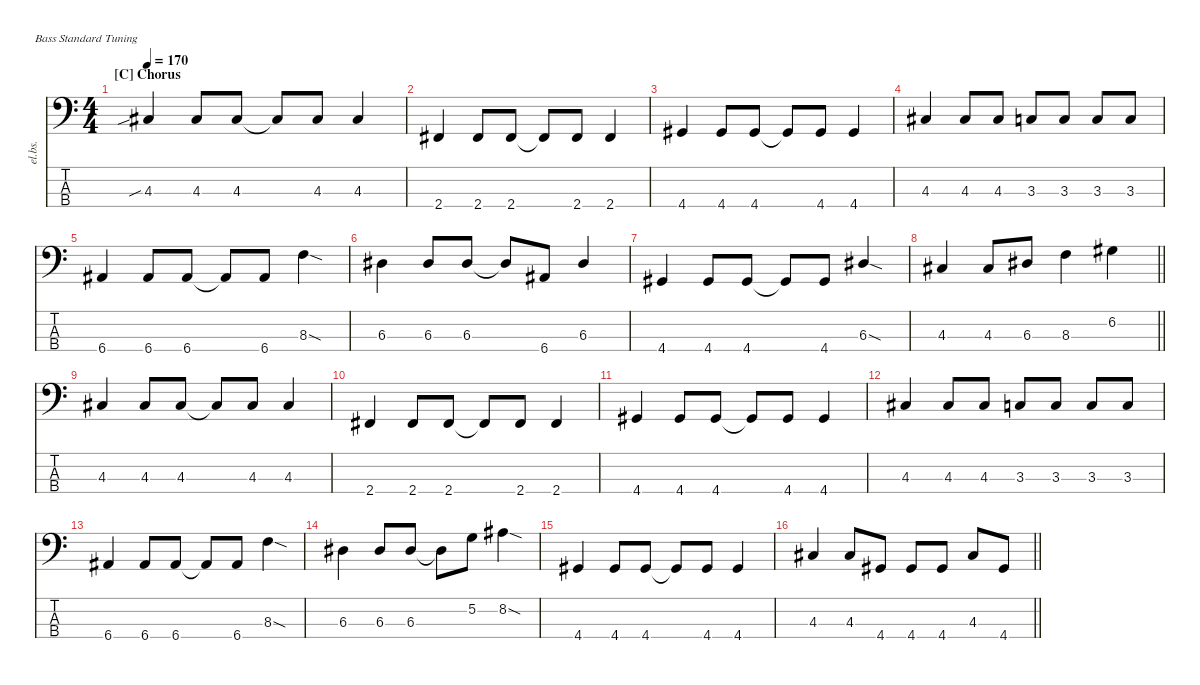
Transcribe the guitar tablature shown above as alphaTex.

\defaultSystemsLayout 4
\hideDynamics
\bracketExtendMode nobrackets
\track ("Electric Bass" "el.bs.") {mute instrument electricbassfinger}
\staff {score tabs}
\tuning (G2 D2 A1 E1)
\ts (4 4)
\section ("C" "Chorus")
\tempo 170
\clef f4
\ks c
4.3{sib acc #}.4{dy mf beam Up} 4.3{acc #}.8{beam Up} 4.3{acc #}.8{beam Up} 4.3{t acc #}.8{beam Up} 4.3{acc #}.8{beam Up} 4.3{acc #}.4{beam Up} |
2.4{acc #}.4{beam Up} 2.4{acc #}.8{beam Up} 2.4{acc #}.8{beam Up} 2.4{t acc #}.8{beam Up} 2.4{acc #}.8{beam Up} 2.4{acc #}.4{beam Up} |
4.4{acc #}.4{beam Up} 4.4{acc #}.8{beam Up} 4.4{acc #}.8{beam Up} 4.4{t acc #}.8{beam Up} 4.4{acc #}.8{beam Up} 4.4{acc #}.4{beam Up} |
4.3{acc #}.4{beam Up} 4.3{acc #}.8{beam Up} 4.3{acc #}.8{beam Up} 3.3.8{beam Up} 3.3.8{beam Up} 3.3.8{beam Up} 3.3.8{beam Up} |
6.4{acc #}.4{beam Up} 6.4{acc #}.8{beam Up} 6.4{acc #}.8{beam Up} 6.4{t acc #}.8{beam Up} 6.4{acc #}.8{beam Up} 8.3{sod}.4{beam Down} |
6.3{acc #}.4{beam Down} 6.3{acc #}.8{beam Up} 6.3{acc #}.8{beam Up} 6.3{t acc #}.8{beam Up} 6.4{acc #}.8{beam Up} 6.3{acc #}.4{beam Up} |
4.4{acc #}.4{beam Up} 4.4{acc #}.8{beam Up} 4.4{acc #}.8{beam Up} 4.4{t acc #}.8{beam Up} 4.4{acc #}.8{beam Up} 6.3{sod acc #}.4{beam Up} |
\barLineRight lightlight
4.3{acc #}.4{beam Up} 4.3{acc #}.8{beam Up} 6.3{acc #}.8{beam Up} 8.3.4{beam Down} 6.2{acc #}.4{beam Down} |
4.3{acc #}.4{beam Up} 4.3{acc #}.8{beam Up} 4.3{acc #}.8{beam Up} 4.3{t acc #}.8{beam Up} 4.3{acc #}.8{beam Up} 4.3{acc #}.4{beam Up} |
2.4{acc #}.4{beam Up} 2.4{acc #}.8{beam Up} 2.4{acc #}.8{beam Up} 2.4{t acc #}.8{beam Up} 2.4{acc #}.8{beam Up} 2.4{acc #}.4{beam Up} |
4.4{acc #}.4{beam Up} 4.4{acc #}.8{beam Up} 4.4{acc #}.8{beam Up} 4.4{t acc #}.8{beam Up} 4.4{acc #}.8{beam Up} 4.4{acc #}.4{beam Up} |
4.3{acc #}.4{beam Up} 4.3{acc #}.8{beam Up} 4.3{acc #}.8{beam Up} 3.3.8{beam Up} 3.3.8{beam Up} 3.3.8{beam Up} 3.3.8{beam Up} |
6.4{acc #}.4{beam Up} 6.4{acc #}.8{beam Up} 6.4{acc #}.8{beam Up} 6.4{t acc #}.8{beam Up} 6.4{acc #}.8{beam Up} 8.3{sod}.4{beam Down} |
6.3{acc #}.4{beam Down} 6.3{acc #}.8{beam Up} 6.3{acc #}.8{beam Up} 6.3{t acc #}.8{beam Down} 5.2.8{beam Down} 8.2{sod acc #}.4{beam Down} |
4.4{acc #}.4{beam Up} 4.4{acc #}.8{beam Up} 4.4{acc #}.8{beam Up} 4.4{t acc #}.8{beam Up} 4.4{acc #}.8{beam Up} 4.4{acc #}.4{beam Up} |
\barLineRight lightlight
4.3{acc #}.4{beam Up} 4.3{acc #}.8{beam Up} 4.4{acc #}.8{beam Up} 4.4{acc #}.8{beam Up} 4.4{acc #}.8{beam Up} 4.3{acc #}.8{beam Up} 4.4{acc #}.8{beam Up}
